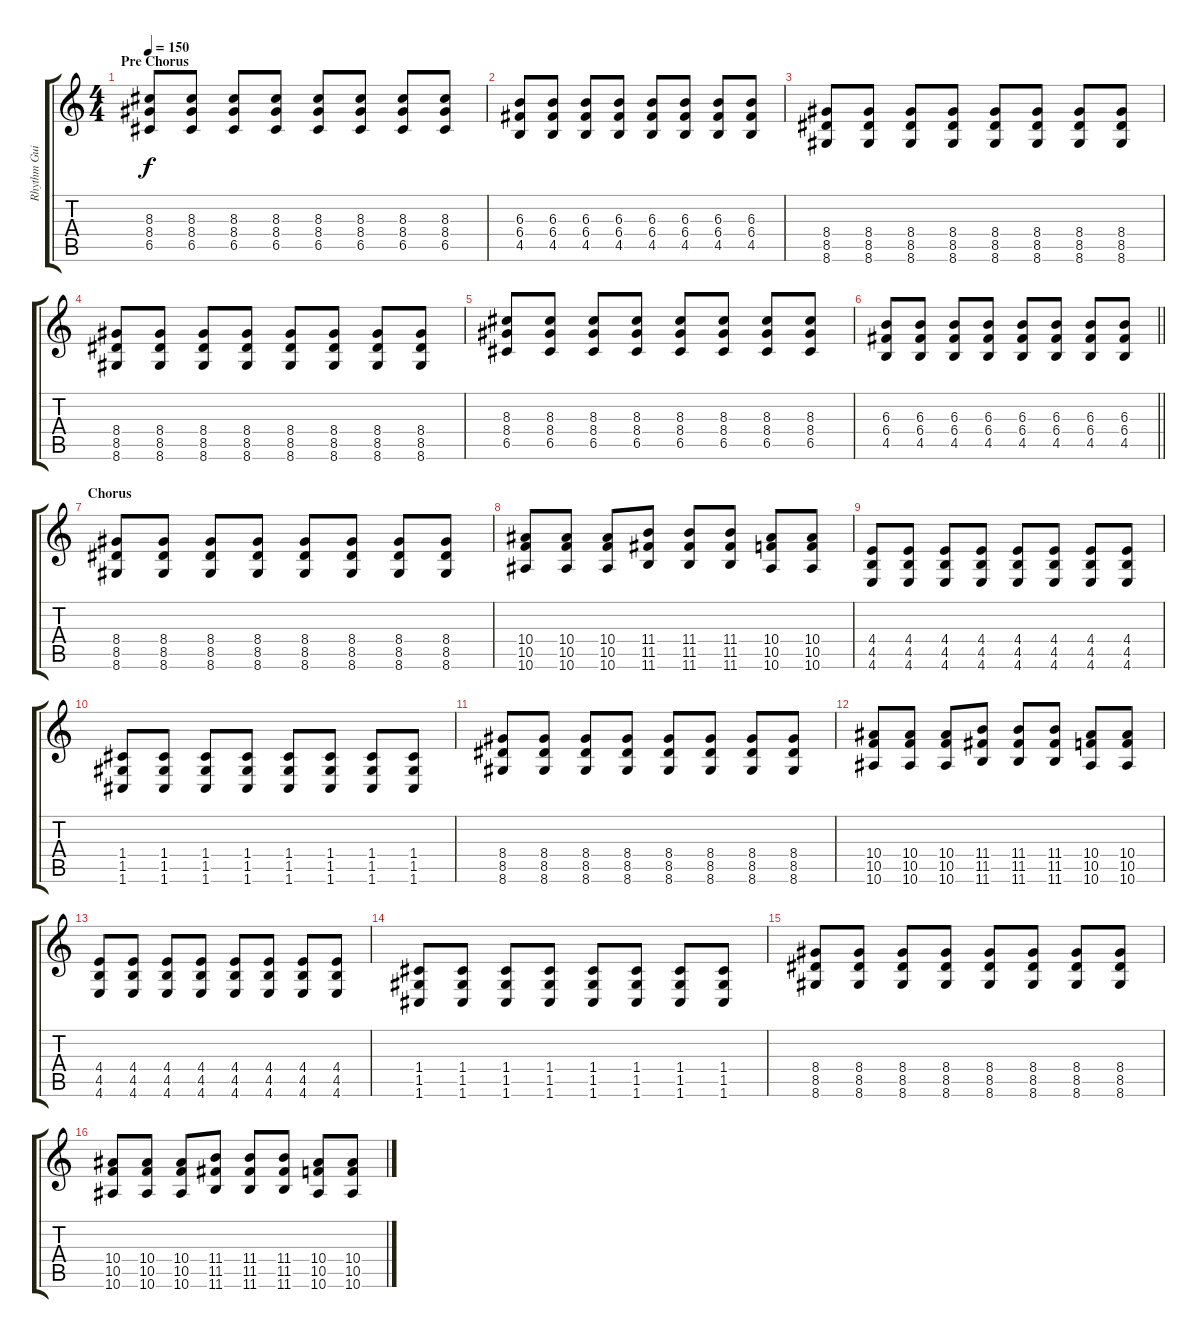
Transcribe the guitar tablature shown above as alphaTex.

\track ("Rhythm Guitar" "Rhythm Gui") {instrument distortionguitar}
\staff {score tabs}
\tuning (D4 A3 F3 C3 G2 C2) {hide}
\ts (4 4)
\section ("" "Pre Chorus")
\tempo 150
\clef g2
\ks c
(8.3 8.4 6.5).8{dy f} (8.3 8.4 6.5).8 (8.3 8.4 6.5).8 (8.3 8.4 6.5).8 (8.3 8.4 6.5).8 (8.3 8.4 6.5).8 (8.3 8.4 6.5).8 (8.3 8.4 6.5).8 |
(6.3 6.4 4.5).8 (6.3 6.4 4.5).8 (6.3 6.4 4.5).8 (6.3 6.4 4.5).8 (6.3 6.4 4.5).8 (6.3 6.4 4.5).8 (6.3 6.4 4.5).8 (6.3 6.4 4.5).8 |
(8.4 8.5 8.6).8 (8.4 8.5 8.6).8 (8.4 8.5 8.6).8 (8.4 8.5 8.6).8 (8.4 8.5 8.6).8 (8.4 8.5 8.6).8 (8.4 8.5 8.6).8 (8.4 8.5 8.6).8 |
(8.4 8.5 8.6).8 (8.4 8.5 8.6).8 (8.4 8.5 8.6).8 (8.4 8.5 8.6).8 (8.4 8.5 8.6).8 (8.4 8.5 8.6).8 (8.4 8.5 8.6).8 (8.4 8.5 8.6).8 |
(8.3 8.4 6.5).8 (8.3 8.4 6.5).8 (8.3 8.4 6.5).8 (8.3 8.4 6.5).8 (8.3 8.4 6.5).8 (8.3 8.4 6.5).8 (8.3 8.4 6.5).8 (8.3 8.4 6.5).8 |
\barLineRight lightlight
(6.3 6.4 4.5).8 (6.3 6.4 4.5).8 (6.3 6.4 4.5).8 (6.3 6.4 4.5).8 (6.3 6.4 4.5).8 (6.3 6.4 4.5).8 (6.3 6.4 4.5).8 (6.3 6.4 4.5).8 |
\section ("" "Chorus")
(8.4 8.5 8.6).8 (8.4 8.5 8.6).8 (8.4 8.5 8.6).8 (8.4 8.5 8.6).8 (8.4 8.5 8.6).8 (8.4 8.5 8.6).8 (8.4 8.5 8.6).8 (8.4 8.5 8.6).8 |
(10.4 10.5 10.6).8 (10.4 10.5 10.6).8 (10.4 10.5 10.6).8 (11.4 11.5 11.6).8 (11.4 11.5 11.6).8 (11.4 11.5 11.6).8 (10.4 10.5 10.6).8 (10.4 10.5 10.6).8 |
(4.4 4.5 4.6).8 (4.4 4.5 4.6).8 (4.4 4.5 4.6).8 (4.4 4.5 4.6).8 (4.4 4.5 4.6).8 (4.4 4.5 4.6).8 (4.4 4.5 4.6).8 (4.4 4.5 4.6).8 |
(1.4 1.5 1.6).8 (1.4 1.5 1.6).8 (1.4 1.5 1.6).8 (1.4 1.5 1.6).8 (1.4 1.5 1.6).8 (1.4 1.5 1.6).8 (1.4 1.5 1.6).8 (1.4 1.5 1.6).8 |
(8.4 8.5 8.6).8 (8.4 8.5 8.6).8 (8.4 8.5 8.6).8 (8.4 8.5 8.6).8 (8.4 8.5 8.6).8 (8.4 8.5 8.6).8 (8.4 8.5 8.6).8 (8.4 8.5 8.6).8 |
(10.4 10.5 10.6).8 (10.4 10.5 10.6).8 (10.4 10.5 10.6).8 (11.4 11.5 11.6).8 (11.4 11.5 11.6).8 (11.4 11.5 11.6).8 (10.4 10.5 10.6).8 (10.4 10.5 10.6).8 |
(4.4 4.5 4.6).8 (4.4 4.5 4.6).8 (4.4 4.5 4.6).8 (4.4 4.5 4.6).8 (4.4 4.5 4.6).8 (4.4 4.5 4.6).8 (4.4 4.5 4.6).8 (4.4 4.5 4.6).8 |
(1.4 1.5 1.6).8 (1.4 1.5 1.6).8 (1.4 1.5 1.6).8 (1.4 1.5 1.6).8 (1.4 1.5 1.6).8 (1.4 1.5 1.6).8 (1.4 1.5 1.6).8 (1.4 1.5 1.6).8 |
(8.4 8.5 8.6).8 (8.4 8.5 8.6).8 (8.4 8.5 8.6).8 (8.4 8.5 8.6).8 (8.4 8.5 8.6).8 (8.4 8.5 8.6).8 (8.4 8.5 8.6).8 (8.4 8.5 8.6).8 |
(10.4 10.5 10.6).8 (10.4 10.5 10.6).8 (10.4 10.5 10.6).8 (11.4 11.5 11.6).8 (11.4 11.5 11.6).8 (11.4 11.5 11.6).8 (10.4 10.5 10.6).8 (10.4 10.5 10.6).8
